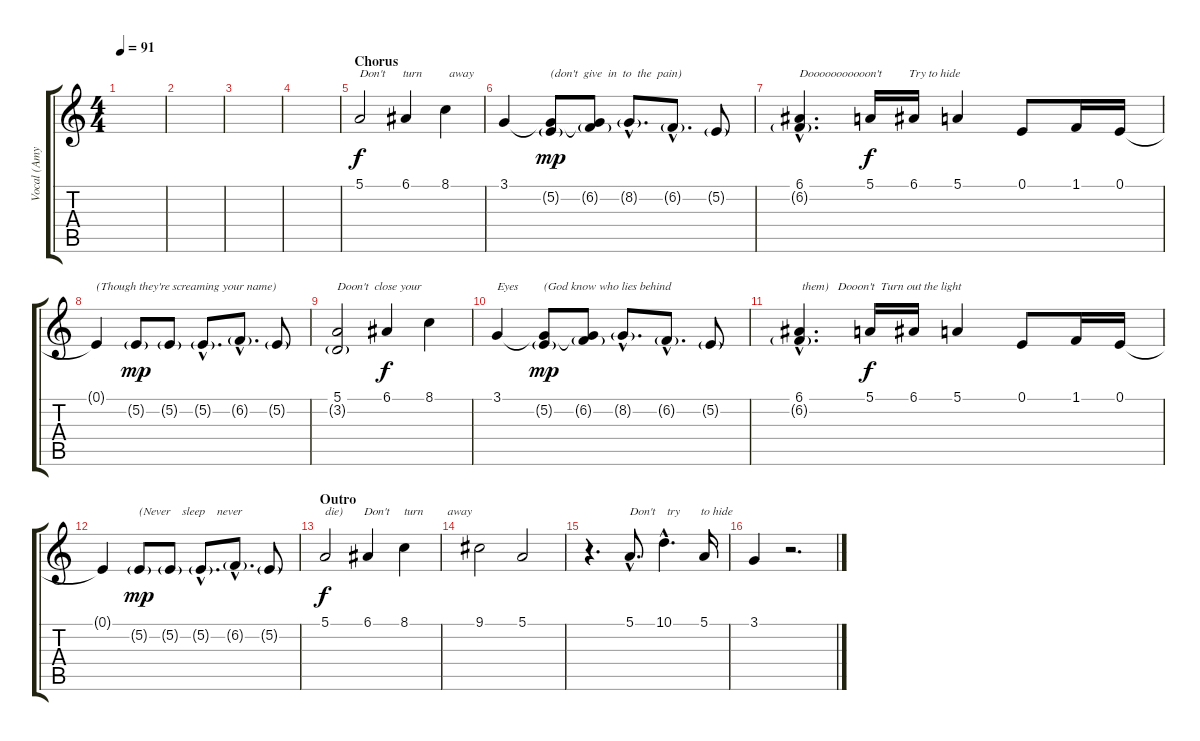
\track ("Vocal (Amy Lee)" "Vocal (Amy") {instrument synthvoice}
\staff {score tabs}
\tuning (E4 B3 G3 D3 A2 E2) {hide}
\ts (4 4)
\tempo 91
\clef g2
\ks c
|
|
|
|
\section ("" "Chorus")
5.1.2{txt "Don't      turn         away"} 6.1.4 8.1.4 |
3.1.4 (3.1{t} 5.2{g}).8{txt "(don't  give  in  to  the  pain)" dy mp} (3.1{t} 6.2{g}).8 8.2{g hac}.8{d} 6.2{g hac}.8{d} 5.2{g}.8 |
(6.1{hac} 6.2{g hac}).4{d txt "Dooooooooooon't         Try to hide"} 5.1.16{dy f} 6.1.16 5.1.4 0.1.8 1.1.16 0.1.16 |
0.1{t}.4{txt "(Though they're screaming your name)"} 5.2{g}.8{dy mp} 5.2{g}.8 5.2{g hac}.8{d} 6.2{g hac}.8{d} 5.2{g}.8 |
(5.1 3.2{g}).2{txt "Doon't  close your"} 6.1.4{dy f} 8.1.4 |
3.1.4{txt "Eyes"} (3.1{t} 5.2{g}).8{txt "(God know who lies behind " dy mp} (3.1{t} 6.2{g}).8 8.2{g hac}.8{d} 6.2{g hac}.8{d} 5.2{g}.8 |
(6.1{hac} 6.2{g hac}).4{d txt " them)   Dooon't  Turn out the light"} 5.1.16{dy f} 6.1.16 5.1.4 0.1.8 1.1.16 0.1.16 |
0.1{t}.4 5.2{g}.8{txt "(Never    sleep    never" dy mp} 5.2{g}.8 5.2{g hac}.8{d} 6.2{g hac}.8{d} 5.2{g}.8 |
\section ("" "Outro")
5.1.2{txt "die)       Don't     turn        away" dy f} 6.1.4 8.1.4 |
9.1.2 5.1.2 |
r.4{d} 5.1{hac}.8{d txt "Don't    try       to hide"} 10.1{hac}.4{d} 5.1.16 |
3.1.4 r.2{d}
